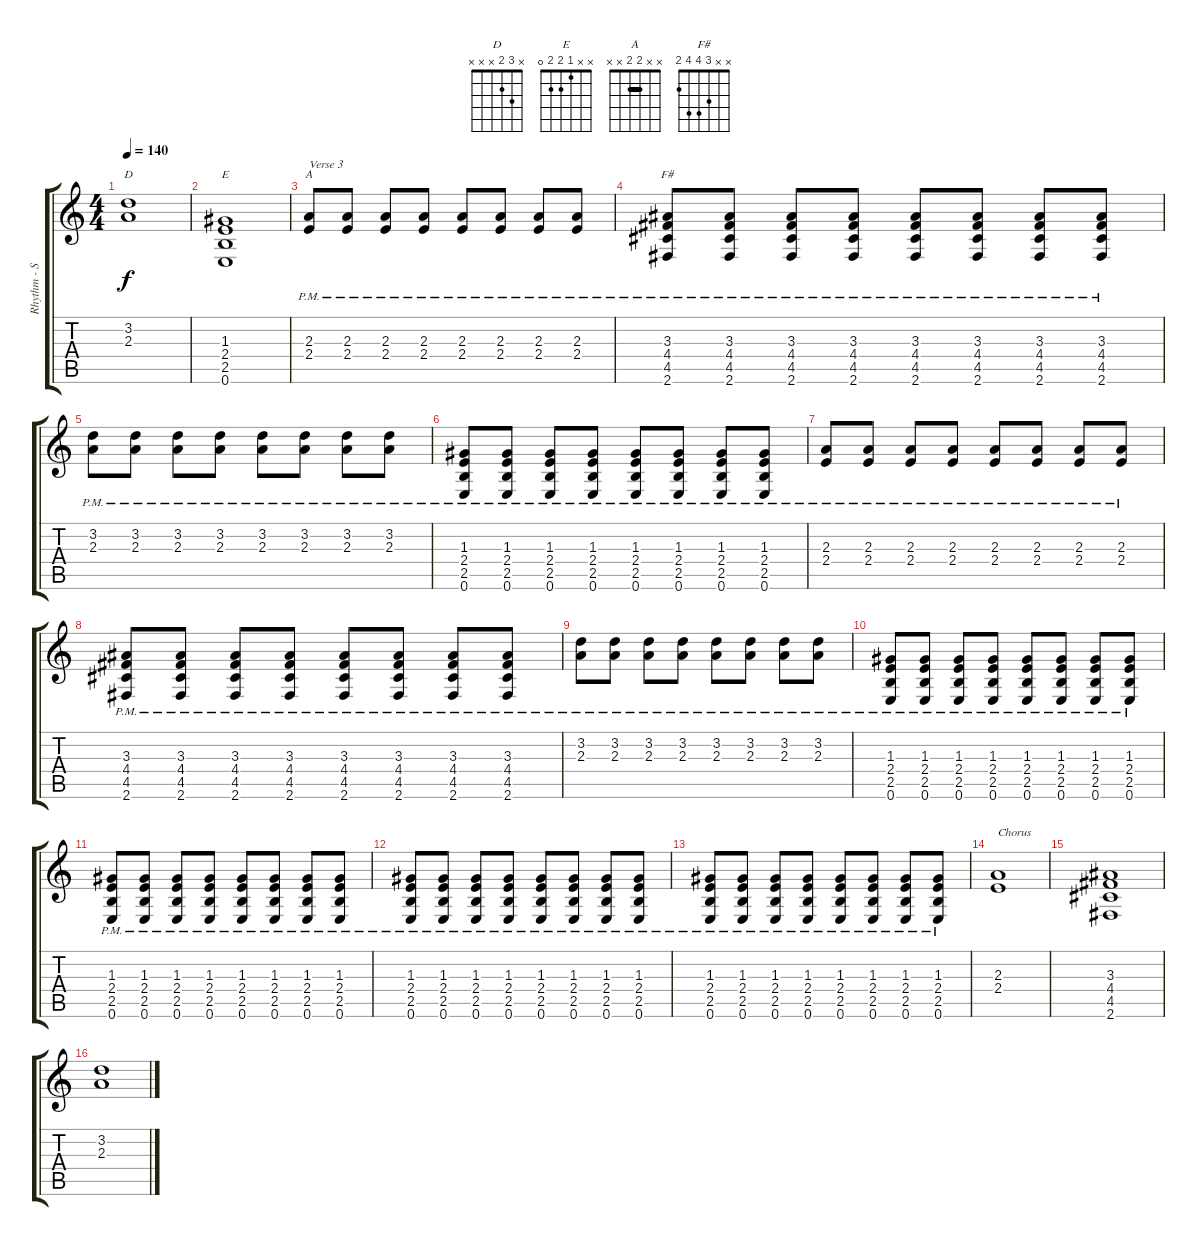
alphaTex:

\track ("Rhythm - Steve Jones" "Rhythm - S") {instrument distortionguitar}
\staff {score tabs}
\tuning (E4 B3 G3 D3 A2 E2) {hide}
\chord ("D" x 3 2 x x x)
\chord ("E" x x 1 2 2 0)
\chord ("A" x x 2 2 x x) {barre 2}
\chord ("F#" x x 3 4 4 2)
\ts (4 4)
\tempo 140
\clef g2
\ks c
(3.2 2.3).1{ch "D" dy f} |
(1.3 2.4 2.5 0.6).1{ch "E"} |
(2.3{pm} 2.4{pm}).8{ch "A" txt "Verse 3"} (2.3{pm} 2.4{pm}).8 (2.3{pm} 2.4{pm}).8 (2.3{pm} 2.4{pm}).8 (2.3{pm} 2.4{pm}).8 (2.3{pm} 2.4{pm}).8 (2.3{pm} 2.4{pm}).8 (2.3{pm} 2.4{pm}).8 |
(3.3{pm} 4.4{pm} 4.5{pm} 2.6{pm}).8{ch "F#"} (3.3{pm} 4.4{pm} 4.5{pm} 2.6{pm}).8 (3.3{pm} 4.4{pm} 4.5{pm} 2.6{pm}).8 (3.3{pm} 4.4{pm} 4.5{pm} 2.6{pm}).8 (3.3{pm} 4.4{pm} 4.5{pm} 2.6{pm}).8 (3.3{pm} 4.4{pm} 4.5{pm} 2.6{pm}).8 (3.3{pm} 4.4{pm} 4.5{pm} 2.6{pm}).8 (3.3{pm} 4.4{pm} 4.5{pm} 2.6{pm}).8 |
(3.2{pm} 2.3{pm}).8 (3.2{pm} 2.3{pm}).8 (3.2{pm} 2.3{pm}).8 (3.2{pm} 2.3{pm}).8 (3.2{pm} 2.3{pm}).8 (3.2{pm} 2.3{pm}).8 (3.2{pm} 2.3{pm}).8 (3.2{pm} 2.3{pm}).8 |
(1.3{pm} 2.4{pm} 2.5{pm} 0.6{pm}).8 (1.3{pm} 2.4{pm} 2.5{pm} 0.6{pm}).8 (1.3{pm} 2.4{pm} 2.5{pm} 0.6{pm}).8 (1.3{pm} 2.4{pm} 2.5{pm} 0.6{pm}).8 (1.3{pm} 2.4{pm} 2.5{pm} 0.6{pm}).8 (1.3{pm} 2.4{pm} 2.5{pm} 0.6{pm}).8 (1.3{pm} 2.4{pm} 2.5{pm} 0.6{pm}).8 (1.3{pm} 2.4{pm} 2.5{pm} 0.6{pm}).8 |
(2.3{pm} 2.4{pm}).8 (2.3{pm} 2.4{pm}).8 (2.3{pm} 2.4{pm}).8 (2.3{pm} 2.4{pm}).8 (2.3{pm} 2.4{pm}).8 (2.3{pm} 2.4{pm}).8 (2.3{pm} 2.4{pm}).8 (2.3{pm} 2.4{pm}).8 |
(3.3{pm} 4.4{pm} 4.5{pm} 2.6{pm}).8 (3.3{pm} 4.4{pm} 4.5{pm} 2.6{pm}).8 (3.3{pm} 4.4{pm} 4.5{pm} 2.6{pm}).8 (3.3{pm} 4.4{pm} 4.5{pm} 2.6{pm}).8 (3.3{pm} 4.4{pm} 4.5{pm} 2.6{pm}).8 (3.3{pm} 4.4{pm} 4.5{pm} 2.6{pm}).8 (3.3{pm} 4.4{pm} 4.5{pm} 2.6{pm}).8 (3.3{pm} 4.4{pm} 4.5{pm} 2.6{pm}).8 |
(3.2{pm} 2.3{pm}).8 (3.2{pm} 2.3{pm}).8 (3.2{pm} 2.3{pm}).8 (3.2{pm} 2.3{pm}).8 (3.2{pm} 2.3{pm}).8 (3.2{pm} 2.3{pm}).8 (3.2{pm} 2.3{pm}).8 (3.2{pm} 2.3{pm}).8 |
(1.3{pm} 2.4{pm} 2.5{pm} 0.6{pm}).8 (1.3{pm} 2.4{pm} 2.5{pm} 0.6{pm}).8 (1.3{pm} 2.4{pm} 2.5{pm} 0.6{pm}).8 (1.3{pm} 2.4{pm} 2.5{pm} 0.6{pm}).8 (1.3{pm} 2.4{pm} 2.5{pm} 0.6{pm}).8 (1.3{pm} 2.4{pm} 2.5{pm} 0.6{pm}).8 (1.3{pm} 2.4{pm} 2.5{pm} 0.6{pm}).8 (1.3{pm} 2.4{pm} 2.5{pm} 0.6{pm}).8 |
(1.3{pm} 2.4{pm} 2.5{pm} 0.6{pm}).8 (1.3{pm} 2.4{pm} 2.5{pm} 0.6{pm}).8 (1.3{pm} 2.4{pm} 2.5{pm} 0.6{pm}).8 (1.3{pm} 2.4{pm} 2.5{pm} 0.6{pm}).8 (1.3{pm} 2.4{pm} 2.5{pm} 0.6{pm}).8 (1.3{pm} 2.4{pm} 2.5{pm} 0.6{pm}).8 (1.3{pm} 2.4{pm} 2.5{pm} 0.6{pm}).8 (1.3{pm} 2.4{pm} 2.5{pm} 0.6{pm}).8 |
(1.3{pm} 2.4{pm} 2.5{pm} 0.6{pm}).8 (1.3{pm} 2.4{pm} 2.5{pm} 0.6{pm}).8 (1.3{pm} 2.4{pm} 2.5{pm} 0.6{pm}).8 (1.3{pm} 2.4{pm} 2.5{pm} 0.6{pm}).8 (1.3{pm} 2.4{pm} 2.5{pm} 0.6{pm}).8 (1.3{pm} 2.4{pm} 2.5{pm} 0.6{pm}).8 (1.3{pm} 2.4{pm} 2.5{pm} 0.6{pm}).8 (1.3{pm} 2.4{pm} 2.5{pm} 0.6{pm}).8 |
(1.3{pm} 2.4{pm} 2.5{pm} 0.6{pm}).8 (1.3{pm} 2.4{pm} 2.5{pm} 0.6{pm}).8 (1.3{pm} 2.4{pm} 2.5{pm} 0.6{pm}).8 (1.3{pm} 2.4{pm} 2.5{pm} 0.6{pm}).8 (1.3{pm} 2.4{pm} 2.5{pm} 0.6{pm}).8 (1.3{pm} 2.4{pm} 2.5{pm} 0.6{pm}).8 (1.3{pm} 2.4{pm} 2.5{pm} 0.6{pm}).8 (1.3{pm} 2.4{pm} 2.5{pm} 0.6{pm}).8 |
(2.3 2.4).1{txt "Chorus"} |
(3.3 4.4 4.5 2.6).1 |
(3.2 2.3).1
